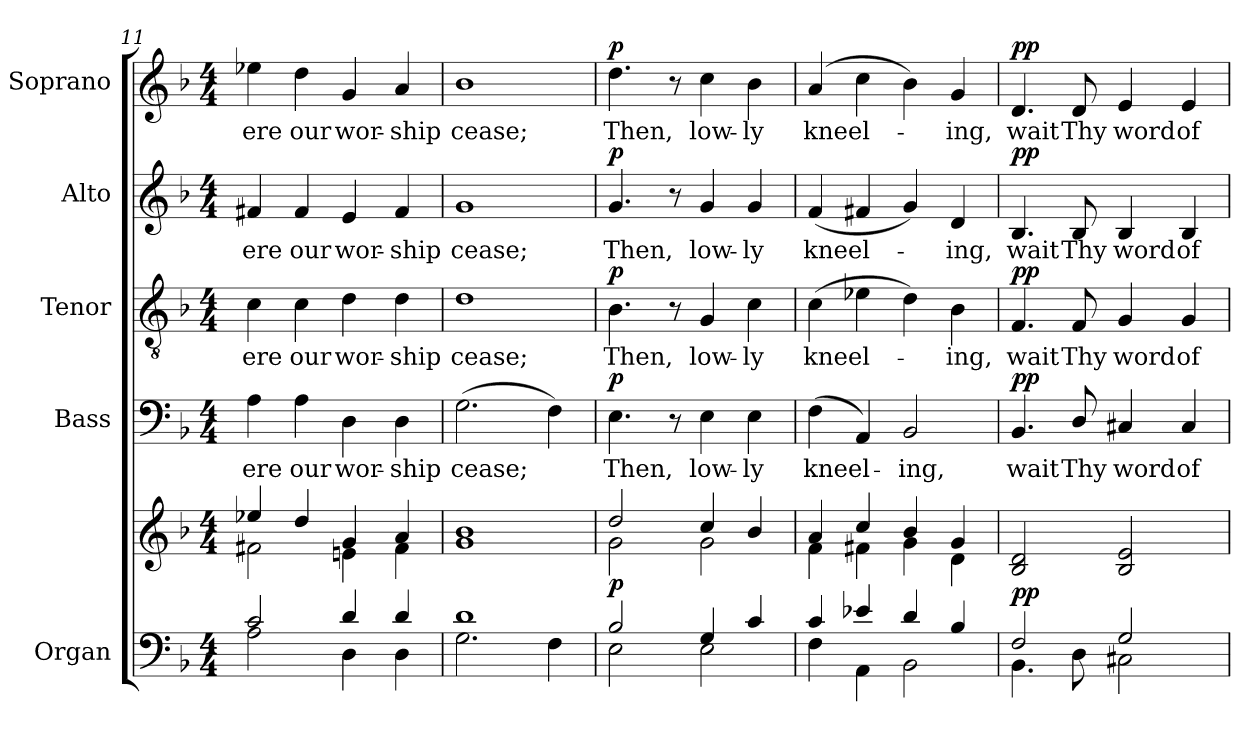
**kern	**kern	**dynam	**kern	**text	**dynam	**kern	**text	**dynam	**kern	**text	**dynam	**kern	**text	**dynam
*part5	*part5	*part5	*part4	*part4	*part4	*part3	*part3	*part3	*part2	*part2	*part2	*part1	*part1	*part1
*staff6	*staff5	*staff5/6	*staff4	*staff4	*staff4	*staff3	*staff3	*staff3	*staff2	*staff2	*staff2	*staff1	*staff1	*staff1
*I"Organ	*	*	*I"Bass	*	*	*I"Tenor	*	*	*I"Alto	*	*	*I"Soprano	*	*
*I'Org.	*	*	*I'B.	*	*	*I'T.	*	*	*I'A.	*	*	*I'S.	*	*
*clefF4	*clefG2	*	*clefF4	*	*	*clefGv2	*	*	*clefG2	*	*	*clefG2	*	*
*	*	*	*	*	*	*ITrd7c12	*	*	*	*	*	*	*	*
*k[b-]	*k[b-]	*	*k[b-]	*	*	*k[b-]	*	*	*k[b-]	*	*	*k[b-]	*	*
*F:	*F:	*	*F:	*	*	*F:	*	*	*F:	*	*	*F:	*	*
*M4/4	*M4/4	*	*M4/4	*	*	*M4/4	*	*	*M4/4	*	*	*M4/4	*	*
=11	=11	=11	=11	=11	=11	=11	=11	=11	=11	=11	=11	=11	=11	=11
*^	*^	*	*	*	*	*	*	*	*	*	*	*	*	*
!	!	!	!	!	!	!LO:LY:b:color=#000000	!	!	!	!	!	!	!	!	!	!
!	!	!	!	!	!	!	!	!	!LO:LY:b:color=#000000	!	!	!	!	!	!	!
!	!	!	!	!	!	!	!	!	!	!	!	!LO:LY:b:color=#000000	!	!	!	!
!	!	!	!	!	!	!	!	!	!	!	!	!	!	!	!LO:LY:b:color=#000000	!
2ci/	2Ai\	4ee-Xi/	2f#Xi\	.	4Ai\	ere	.	4Ci\	ere	.	4f#Xi/	ere	.	4ee-Xi\	ere	.
!	!	!	!	!	!	!LO:LY:b:color=#000000	!	!	!	!	!	!	!	!	!	!
!	!	!	!	!	!	!	!	!	!LO:LY:b:color=#000000	!	!	!	!	!	!	!
!	!	!	!	!	!	!	!	!	!	!	!	!LO:LY:b:color=#000000	!	!	!	!
!	!	!	!	!	!	!	!	!	!	!	!	!	!	!	!LO:LY:b:color=#000000	!
.	.	4ddi/	.	.	4Ai\	our	.	4Ci\	our	.	4f#i/	our	.	4ddi\	our	.
!	!	!	!	!	!	!LO:LY:b:color=#000000	!	!	!	!	!	!	!	!	!	!
!	!	!	!	!	!	!	!	!	!LO:LY:b:color=#000000	!	!	!	!	!	!	!
!	!	!	!	!	!	!	!	!	!	!	!	!LO:LY:b:color=#000000	!	!	!	!
!	!	!	!	!	!	!	!	!	!	!	!	!	!	!	!LO:LY:b:color=#000000	!
4di/	4Di\	4gi/	4eni\	.	4Di\	wor-	.	4Di\	wor-	.	4ei/	wor-	.	4gi/	wor-	.
!	!	!	!	!	!	!LO:LY:b:color=#000000	!	!	!	!	!	!	!	!	!	!
!	!	!	!	!	!	!	!	!	!LO:LY:b:color=#000000	!	!	!	!	!	!	!
!	!	!	!	!	!	!	!	!	!	!	!	!LO:LY:b:color=#000000	!	!	!	!
!	!	!	!	!	!	!	!	!	!	!	!	!	!	!	!LO:LY:b:color=#000000	!
4di/	4Di\	4ai/	4f#i\	.	4Di\	-ship	.	4Di\	-ship	.	4f#i/	-ship	.	4ai/	-ship	.
*	*	*v	*v	*	*	*	*	*	*	*	*	*	*	*	*	*
=12	=12	=12	=12	=12	=12	=12	=12	=12	=12	=12	=12	=12	=12	=12	=12
*	*	*^	*	*	*	*	*	*	*	*	*	*	*	*	*
!	!	!	!	!	!	!LO:LY:b:color=#000000	!	!	!	!	!	!	!	!	!	!
*	*	*v	*v	*	*	*	*	*	*	*	*	*	*	*	*	*
*	*	*^	*	*	*	*	*	*	*	*	*	*	*	*	*
!	!	!	!	!	!	!	!	!	!LO:LY:b:color=#000000	!	!	!	!	!	!	!
*	*	*v	*v	*	*	*	*	*	*	*	*	*	*	*	*	*
*	*	*^	*	*	*	*	*	*	*	*	*	*	*	*	*
!	!	!	!	!	!	!	!	!	!	!	!	!LO:LY:b:color=#000000	!	!	!	!
*	*	*v	*v	*	*	*	*	*	*	*	*	*	*	*	*	*
*	*	*^	*	*	*	*	*	*	*	*	*	*	*	*	*
!	!	!	!	!	!	!	!	!	!	!	!	!	!	!	!LO:LY:b:color=#000000	!
*	*	*v	*v	*	*	*	*	*	*	*	*	*	*	*	*	*
1di	2.Gi\	1gi 1b-i	.	(2.Gi\	cease;	.	1Di	cease;	.	1gi	cease;	.	1b-i	cease;	.
.	4Fi\	.	.	4Fi\)	.	.	.	.	.	.	.	.	.	.	.
!!LO:PB:g=z
=13	=13	=13	=13	=13	=13	=13	=13	=13	=13	=13	=13	=13	=13	=13	=13
*	*	*^	*	*	*	*	*	*	*	*	*	*	*	*	*
!	!	!	!	!	!	!LO:LY:b:color=#000000	!	!	!	!	!	!	!	!	!	!
!	!	!	!	!	!	!	!	!	!LO:LY:b:color=#000000	!	!	!	!	!	!	!
!	!	!	!	!	!	!	!	!	!	!	!	!LO:LY:b:color=#000000	!	!	!	!
!	!	!	!	!	!	!	!	!	!	!	!	!	!	!	!LO:LY:b:color=#000000	!
2B-i/	2Ei\	2ddi/	2gi\	p	4.Ei\	Then,	p	4.BB-i\	Then,	p	4.gi/	Then,	p	4.ddi\	Then,	p
.	.	.	.	.	8r	.	.	8r	.	.	8r	.	.	8r	.	.
!	!	!	!	!	!	!LO:LY:b:color=#000000	!	!	!	!	!	!	!	!	!	!
!	!	!	!	!	!	!	!	!	!LO:LY:b:color=#000000	!	!	!	!	!	!	!
!	!	!	!	!	!	!	!	!	!	!	!	!LO:LY:b:color=#000000	!	!	!	!
!	!	!	!	!	!	!	!	!	!	!	!	!	!	!	!LO:LY:b:color=#000000	!
4Gi/	2Ei\	4cci/	2gi\	.	4Ei\	low-	.	4GGi/	low-	.	4gi/	low-	.	4cci\	low-	.
!	!	!	!	!	!	!LO:LY:b:color=#000000	!	!	!	!	!	!	!	!	!	!
!	!	!	!	!	!	!	!	!	!LO:LY:b:color=#000000	!	!	!	!	!	!	!
!	!	!	!	!	!	!	!	!	!	!	!	!LO:LY:b:color=#000000	!	!	!	!
!	!	!	!	!	!	!	!	!	!	!	!	!	!	!	!LO:LY:b:color=#000000	!
4ci/	.	4b-i/	.	.	4Ei\	-ly	.	4Ci\	-ly	.	4gi/	-ly	.	4b-i\	-ly	.
=14	=14	=14	=14	=14	=14	=14	=14	=14	=14	=14	=14	=14	=14	=14	=14	=14
!	!	!	!	!	!	!LO:LY:b:color=#000000	!	!	!	!	!	!	!	!	!	!
!	!	!	!	!	!	!	!	!	!LO:LY:b:color=#000000	!	!	!	!	!	!	!
!	!	!	!	!	!	!	!	!	!	!	!	!LO:LY:b:color=#000000	!	!	!	!
!	!	!	!	!	!	!	!	!	!	!	!	!	!	!	!LO:LY:b:color=#000000	!
4ci/	4Fi\	4ai/	4fi\	.	(4Fi\	kneel-	.	(4Ci\	kneel-	.	(4fi/	kneel-	.	(4ai/	kneel-	.
4e-Xi/	4AAi\	4cci/	4f#Xi\	.	4AAi/)	.	.	4E-Xi\	.	.	4f#Xi/	.	.	4cci\	.	.
!	!	!	!	!	!	!LO:LY:b:color=#000000	!	!	!	!	!	!	!	!	!	!
4di/	2BB-i\	4b-i/	4gi\	.	2BB-i/	-ing,	.	4Di\)	.	.	4gi/)	.	.	4b-i\)	.	.
!	!	!	!	!	!	!	!	!	!LO:LY:b:color=#000000	!	!	!	!	!	!	!
!	!	!	!	!	!	!	!	!	!	!	!	!LO:LY:b:color=#000000	!	!	!	!
!	!	!	!	!	!	!	!	!	!	!	!	!	!	!	!LO:LY:b:color=#000000	!
4B-i/	.	4gi/	4di\	.	.	.	.	4BB-i\	-ing,	.	4di/	-ing,	.	4gi/	-ing,	.
*	*	*v	*v	*	*	*	*	*	*	*	*	*	*	*	*	*
=15	=15	=15	=15	=15	=15	=15	=15	=15	=15	=15	=15	=15	=15	=15	=15
*	*	*^	*	*	*	*	*	*	*	*	*	*	*	*	*
!	!	!	!	!	!	!LO:LY:b:color=#000000	!	!	!	!	!	!	!	!	!	!
*	*	*v	*v	*	*	*	*	*	*	*	*	*	*	*	*	*
*	*	*^	*	*	*	*	*	*	*	*	*	*	*	*	*
!	!	!	!	!	!	!	!	!	!LO:LY:b:color=#000000	!	!	!	!	!	!	!
*	*	*v	*v	*	*	*	*	*	*	*	*	*	*	*	*	*
*	*	*^	*	*	*	*	*	*	*	*	*	*	*	*	*
!	!	!	!	!	!	!	!	!	!	!	!	!LO:LY:b:color=#000000	!	!	!	!
*	*	*v	*v	*	*	*	*	*	*	*	*	*	*	*	*	*
*	*	*^	*	*	*	*	*	*	*	*	*	*	*	*	*
!	!	!	!	!	!	!	!	!	!	!	!	!	!	!	!LO:LY:b:color=#000000	!
*	*	*v	*v	*	*	*	*	*	*	*	*	*	*	*	*	*
2Fi/	4.BB-i\	2B-i/ 2di	pp	4.BB-i/	wait	pp	4.FFi/	wait	pp	4.B-i/	wait	pp	4.di/	wait	pp
!	!	!	!	!	!LO:LY:b:color=#000000	!	!	!	!	!	!	!	!	!	!
!	!	!	!	!	!	!	!	!LO:LY:b:color=#000000	!	!	!	!	!	!	!
!	!	!	!	!	!	!	!	!	!	!	!LO:LY:b:color=#000000	!	!	!	!
!	!	!	!	!	!	!	!	!	!	!	!	!	!	!LO:LY:b:color=#000000	!
.	8Di\	.	.	8Di/	Thy	.	8FFi/	Thy	.	8B-i/	Thy	.	8di/	Thy	.
!	!	!	!	!	!LO:LY:b:color=#000000	!	!	!	!	!	!	!	!	!	!
!	!	!	!	!	!	!	!	!LO:LY:b:color=#000000	!	!	!	!	!	!	!
!	!	!	!	!	!	!	!	!	!	!	!LO:LY:b:color=#000000	!	!	!	!
!	!	!	!	!	!	!	!	!	!	!	!	!	!	!LO:LY:b:color=#000000	!
2Gi/	2C#Xi\	2B-i/ 2ei	.	4C#Xi/	word	.	4GGi/	word	.	4B-i/	word	.	4ei/	word	.
!	!	!	!	!	!LO:LY:b:color=#000000	!	!	!	!	!	!	!	!	!	!
!	!	!	!	!	!	!	!	!LO:LY:b:color=#000000	!	!	!	!	!	!	!
!	!	!	!	!	!	!	!	!	!	!	!LO:LY:b:color=#000000	!	!	!	!
!	!	!	!	!	!	!	!	!	!	!	!	!	!	!LO:LY:b:color=#000000	!
.	.	.	.	4C#i/	of	.	4GGi/	of	.	4B-i/	of	.	4ei/	of	.
*v	*v	*	*	*	*	*	*	*	*	*	*	*	*	*	*
=	=	=	=	=	=	=	=	=	=	=	=	=	=	=
*-	*-	*-	*-	*-	*-	*-	*-	*-	*-	*-	*-	*-	*-	*-
